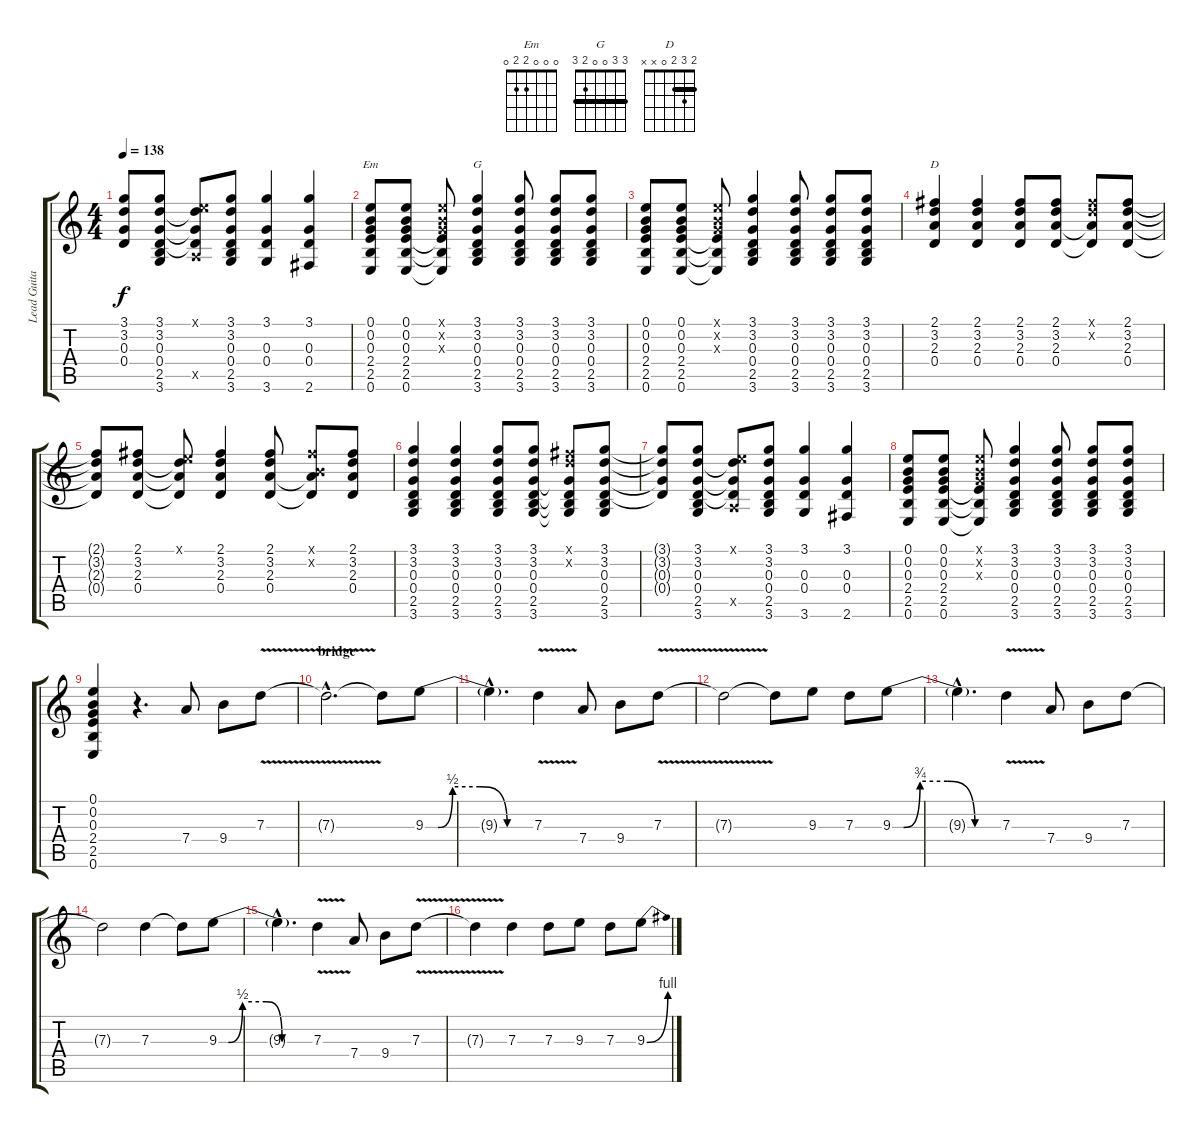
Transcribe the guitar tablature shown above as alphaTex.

\track ("Lead Guitar" "Lead Guita") {instrument distortionguitar}
\staff {score tabs}
\tuning (E4 B3 G3 D3 A2 E2) {hide}
\chord ("Em" 0 0 0 2 2 0)
\chord ("G" 3 3 0 0 2 3) {barre 3}
\chord ("D" 2 3 2 0 x x) {barre 2}
\ts (4 4)
\tempo 138
\clef g2
\ks c
(3.1{t} 3.2{t} 0.3{t} 0.4{t}).8{dy f} (3.1 3.2 0.3 0.4 2.5 3.6).8 (0.1{x} 3.2{t} 0.3{t} 0.4{t} 0.5{x}).8 (3.1 3.2 0.3 0.4 2.5 3.6).8 (3.1 0.3 0.4 3.6).4 (3.1 0.3 0.4 2.6).4 |
(0.1 0.2 0.3 2.4 2.5 0.6).8{ch "Em" volume 7} (0.1 0.2 0.3 2.4 2.5 0.6).8 (0.1{x} 0.2{x} 0.3{x} 2.4{t} 2.5{t} 0.6{t}).8 (3.1 3.2 0.3 0.4 2.5 3.6).4{ch "G"} (3.1 3.2 0.3 0.4 2.5 3.6).8 (3.1 3.2 0.3 0.4 2.5 3.6).8 (3.1 3.2 0.3 0.4 2.5 3.6).8 |
(0.1 0.2 0.3 2.4 2.5 0.6).8 (0.1 0.2 0.3 2.4 2.5 0.6).8 (0.1{x} 0.2{x} 0.3{x} 2.4{t} 2.5{t} 0.6{t}).8 (3.1 3.2 0.3 0.4 2.5 3.6).4 (3.1 3.2 0.3 0.4 2.5 3.6).8 (3.1 3.2 0.3 0.4 2.5 3.6).8 (3.1 3.2 0.3 0.4 2.5 3.6).8 |
(2.1 3.2 2.3 0.4).4{ch "D" volume 8} (2.1 3.2 2.3 0.4).4 (2.1 3.2 2.3 0.4).8 (2.1 3.2 2.3 0.4).8 (2.1{x} 3.2{x} 2.3{t} 0.4{t}).8 (2.1 3.2 2.3 0.4).8 |
(2.1{t} 3.2{t} 2.3{t} 0.4{t}).8 (2.1 3.2 2.3 0.4).8 (0.1{x} 3.2{t} 2.3{t} 0.4{t}).8 (2.1 3.2 2.3 0.4).4 (2.1 3.2 2.3 0.4).8 (2.1{x} 0.2{x} 2.3{t} 0.4{t}).8 (2.1 3.2 2.3 0.4).8 |
(3.1 3.2 0.3 0.4 2.5 3.6).4{volume 7} (3.1 3.2 0.3 0.4 2.5 3.6).4 (3.1 3.2 0.3 0.4 2.5 3.6).8 (3.1 3.2 0.3 0.4 2.5 3.6).8 (2.1{x} 3.2{x} 0.3{t} 0.4{t} 2.5{t} 3.6{t}).8 (3.1 3.2 0.3 0.4 2.5 3.6).8 |
(3.1{t} 3.2{t} 0.3{t} 0.4{t}).8 (3.1 3.2 0.3 0.4 2.5 3.6).8 (0.1{x} 3.2{t} 0.3{t} 0.4{t} 0.5{x}).8 (3.1 3.2 0.3 0.4 2.5 3.6).8 (3.1 0.3 0.4 3.6).4 (3.1 0.3 0.4 2.6).4 |
(0.1 0.2 0.3 2.4 2.5 0.6).8{volume 8} (0.1 0.2 0.3 2.4 2.5 0.6).8 (0.1{x} 0.2{x} 0.3{x} 2.4{t} 2.5{t} 0.6{t}).8 (3.1 3.2 0.3 0.4 2.5 3.6).4 (3.1 3.2 0.3 0.4 2.5 3.6).8 (3.1 3.2 0.3 0.4 2.5 3.6).8 (3.1 3.2 0.3 0.4 2.5 3.6).8 |
(0.1 0.2 0.3 2.4 2.5 0.6).4{volume 9} r.4{d} 7.4.8{volume 15} 9.4.8 7.3{v}.8 |
\section ("" "bridge")
7.3{hac t}.2{d} 7.3{t}.8 9.3{be (custom 0 0 7 0 15 2 30 2 45 0 60 0)}.8 |
9.3{hac t}.4{d} 7.3{v}.4 7.4.8 9.4.8 7.3{v}.8 |
7.3{t}.2 7.3{t}.8 9.3.8 7.3.8 9.3{be (custom 0 0 6 0 15 3 30 3 45 0 60 0)}.8 |
9.3{hac t}.4{d} 7.3{v}.4 7.4.8 9.4.8 7.3.8 |
7.3{t}.2 7.3.4 7.3{t}.8 9.3{be (custom 0 0 6 0 15 2 30 2 40 0 60 0)}.8 |
9.3{hac t}.4{d} 7.3{v}.4 7.4.8 9.4.8 7.3{v}.8 |
7.3{t}.4 7.3.4 7.3.8 9.3.8 7.3.8 9.3{be (bend 0 0 60 4)}.8
